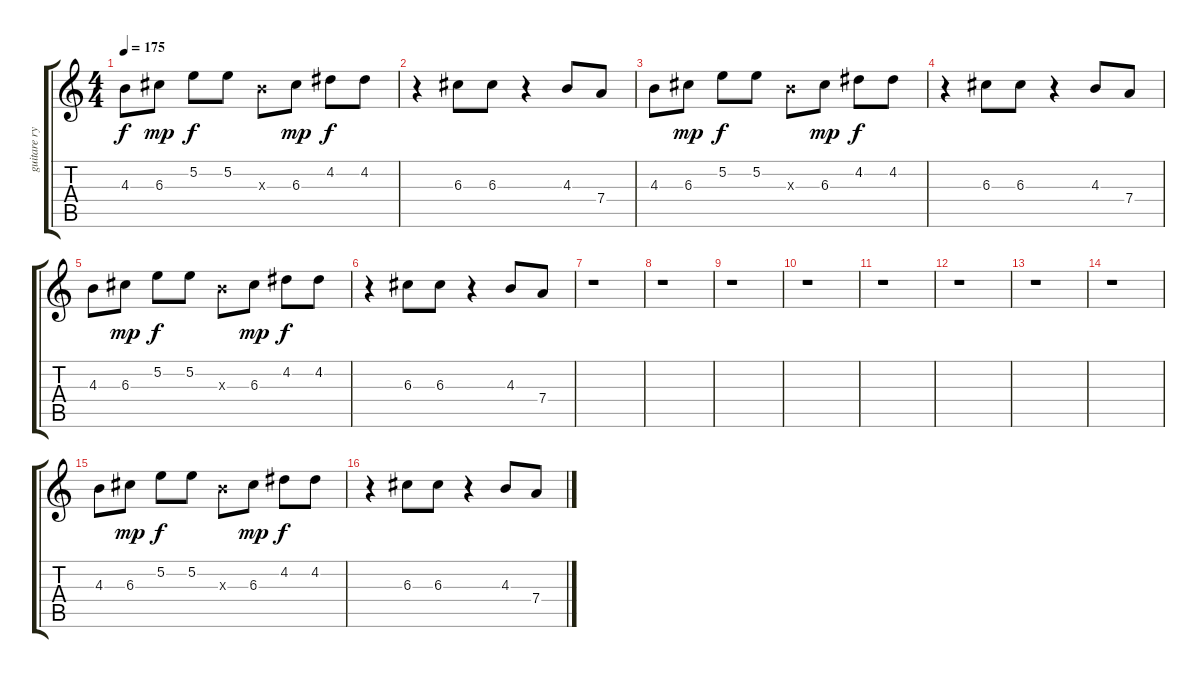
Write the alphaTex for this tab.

\track ("guitare rythmique" "guitare ry") {instrument electricguitarmuted}
\staff {score tabs}
\tuning (E4 B3 G3 D3 A2 E2) {hide}
\ts (4 4)
\tempo 175
\clef g2
\ks c
4.3.8{dy f} 6.3.8{dy mp} 5.2.8{dy f} 5.2.8 4.3{x}.8 6.3.8{dy mp} 4.2.8{dy f} 4.2.8 |
r.4 6.3.8 6.3.8 r.4 4.3.8 7.4.8 |
4.3.8 6.3.8{dy mp} 5.2.8{dy f} 5.2.8 4.3{x}.8 6.3.8{dy mp} 4.2.8{dy f} 4.2.8 |
r.4 6.3.8 6.3.8 r.4 4.3.8 7.4.8 |
4.3.8 6.3.8{dy mp} 5.2.8{dy f} 5.2.8 4.3{x}.8 6.3.8{dy mp} 4.2.8{dy f} 4.2.8 |
r.4 6.3.8 6.3.8 r.4 4.3.8 7.4.8 |
r.1 |
r.1 |
r.1 |
r.1 |
r.1 |
r.1 |
r.1 |
r.1 |
4.3.8 6.3.8{dy mp} 5.2.8{dy f} 5.2.8 4.3{x}.8 6.3.8{dy mp} 4.2.8{dy f} 4.2.8 |
r.4 6.3.8 6.3.8 r.4 4.3.8 7.4.8
